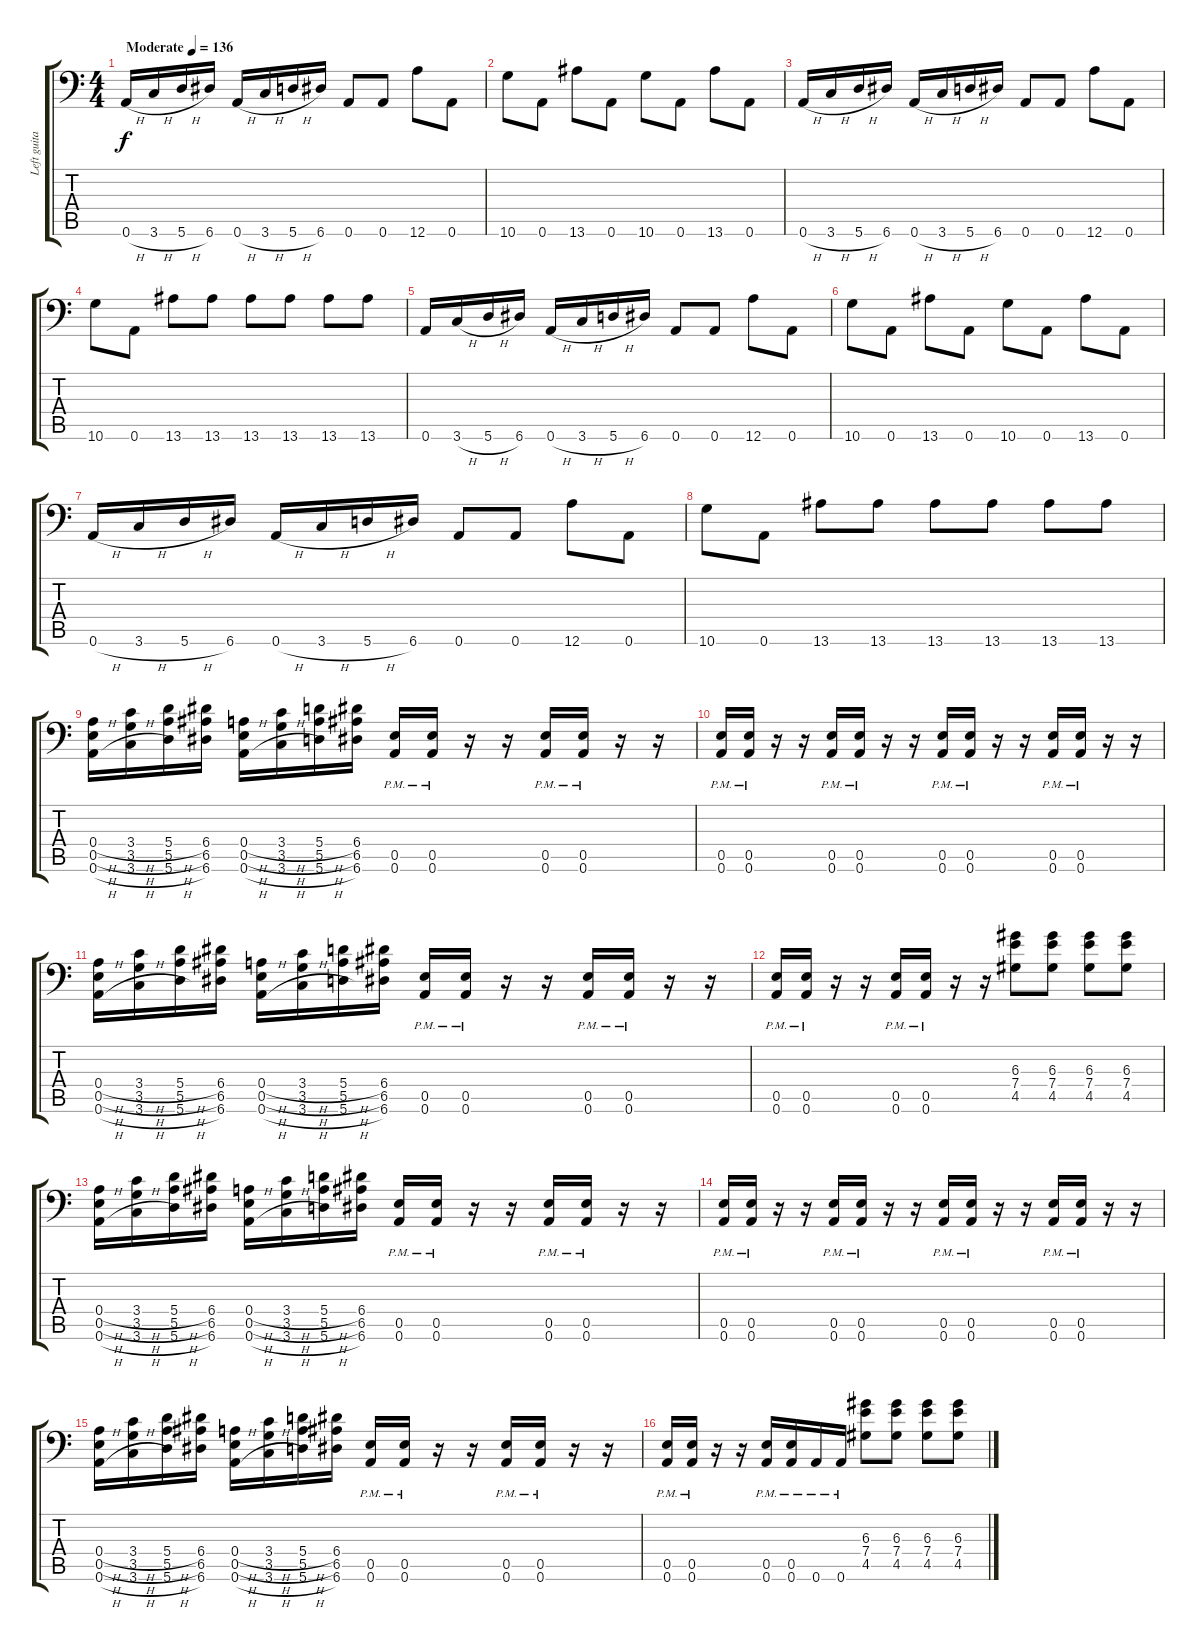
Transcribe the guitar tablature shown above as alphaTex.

\track ("Left guitar" "Left guita") {instrument distortionguitar}
\staff {score tabs}
\tuning (B3 Gb3 D3 A2 E2 A1) {hide}
\ts (4 4)
\tempo (136 "Moderate")
\clef f4
\ks c
0.6{h}.16{dy f instrument distortionguitar} 3.6{h}.16 5.6{h}.16 6.6.16 0.6{h}.16 3.6{h}.16 5.6{h}.16 6.6.16 0.6.8 0.6.8 12.6.8 0.6.8 |
10.6.8 0.6.8 13.6.8 0.6.8 10.6.8 0.6.8 13.6.8 0.6.8 |
0.6{h}.16 3.6{h}.16 5.6{h}.16 6.6.16 0.6{h}.16 3.6{h}.16 5.6{h}.16 6.6.16 0.6.8 0.6.8 12.6.8 0.6.8 |
10.6.8 0.6.8 13.6.8 13.6.8 13.6.8 13.6.8 13.6.8 13.6.8 |
0.6.16 3.6{h}.16 5.6{h}.16 6.6.16 0.6{h}.16 3.6{h}.16 5.6{h}.16 6.6.16 0.6.8 0.6.8 12.6.8 0.6.8 |
10.6.8 0.6.8 13.6.8 0.6.8 10.6.8 0.6.8 13.6.8 0.6.8 |
0.6{h}.16 3.6{h}.16 5.6{h}.16 6.6.16 0.6{h}.16 3.6{h}.16 5.6{h}.16 6.6.16 0.6.8 0.6.8 12.6.8 0.6.8 |
10.6.8 0.6.8 13.6.8 13.6.8 13.6.8 13.6.8 13.6.8 13.6.8 |
(0.4{h} 0.5{h} 0.6{h}).16 (3.4{h} 3.5{h} 3.6{h}).16 (5.4{h} 5.5{h} 5.6{h}).16 (6.4 6.5 6.6).16 (0.4{h} 0.5{h} 0.6{h}).16 (3.4{h} 3.5{h} 3.6{h}).16 (5.4{h} 5.5{h} 5.6{h}).16 (6.4 6.5 6.6).16 (0.5{pm} 0.6{pm}).16 (0.5{pm} 0.6{pm}).16 r.16 r.16 (0.5{pm} 0.6{pm}).16 (0.5{pm} 0.6{pm}).16 r.16 r.16 |
(0.5{pm} 0.6{pm}).16 (0.5{pm} 0.6{pm}).16 r.16 r.16 (0.5{pm} 0.6{pm}).16 (0.5{pm} 0.6{pm}).16 r.16 r.16 (0.5{pm} 0.6{pm}).16 (0.5{pm} 0.6{pm}).16 r.16 r.16 (0.5{pm} 0.6{pm}).16 (0.5{pm} 0.6{pm}).16 r.16 r.16 |
(0.4{h} 0.5{h} 0.6{h}).16 (3.4{h} 3.5{h} 3.6{h}).16 (5.4{h} 5.5{h} 5.6{h}).16 (6.4 6.5 6.6).16 (0.4{h} 0.5{h} 0.6{h}).16 (3.4{h} 3.5{h} 3.6{h}).16 (5.4{h} 5.5{h} 5.6{h}).16 (6.4 6.5 6.6).16 (0.5{pm} 0.6{pm}).16 (0.5{pm} 0.6{pm}).16 r.16 r.16 (0.5{pm} 0.6{pm}).16 (0.5{pm} 0.6{pm}).16 r.16 r.16 |
(0.5{pm} 0.6{pm}).16 (0.5{pm} 0.6{pm}).16 r.16 r.16 (0.5{pm} 0.6{pm}).16 (0.5{pm} 0.6{pm}).16 r.16 r.16 (6.3 7.4 4.5).8 (6.3 7.4 4.5).8 (6.3 7.4 4.5).8 (6.3 7.4 4.5).8 |
(0.4{h} 0.5{h} 0.6{h}).16 (3.4{h} 3.5{h} 3.6{h}).16 (5.4{h} 5.5{h} 5.6{h}).16 (6.4 6.5 6.6).16 (0.4{h} 0.5{h} 0.6{h}).16 (3.4{h} 3.5{h} 3.6{h}).16 (5.4{h} 5.5{h} 5.6{h}).16 (6.4 6.5 6.6).16 (0.5{pm} 0.6{pm}).16 (0.5{pm} 0.6{pm}).16 r.16 r.16 (0.5{pm} 0.6{pm}).16 (0.5{pm} 0.6{pm}).16 r.16 r.16 |
(0.5{pm} 0.6{pm}).16 (0.5{pm} 0.6{pm}).16 r.16 r.16 (0.5{pm} 0.6{pm}).16 (0.5{pm} 0.6{pm}).16 r.16 r.16 (0.5{pm} 0.6{pm}).16 (0.5{pm} 0.6{pm}).16 r.16 r.16 (0.5{pm} 0.6{pm}).16 (0.5{pm} 0.6{pm}).16 r.16 r.16 |
(0.4{h} 0.5{h} 0.6{h}).16 (3.4{h} 3.5{h} 3.6{h}).16 (5.4{h} 5.5{h} 5.6{h}).16 (6.4 6.5 6.6).16 (0.4{h} 0.5{h} 0.6{h}).16 (3.4{h} 3.5{h} 3.6{h}).16 (5.4{h} 5.5{h} 5.6{h}).16 (6.4 6.5 6.6).16 (0.5{pm} 0.6{pm}).16 (0.5{pm} 0.6{pm}).16 r.16 r.16 (0.5{pm} 0.6{pm}).16 (0.5{pm} 0.6{pm}).16 r.16 r.16 |
(0.5{pm} 0.6{pm}).16 (0.5{pm} 0.6{pm}).16 r.16 r.16 (0.5{pm} 0.6{pm}).16 (0.5{pm} 0.6{pm}).16 0.6{pm}.16 0.6{pm}.16 (6.3 7.4 4.5).8 (6.3 7.4 4.5).8 (6.3 7.4 4.5).8 (6.3 7.4 4.5).8
